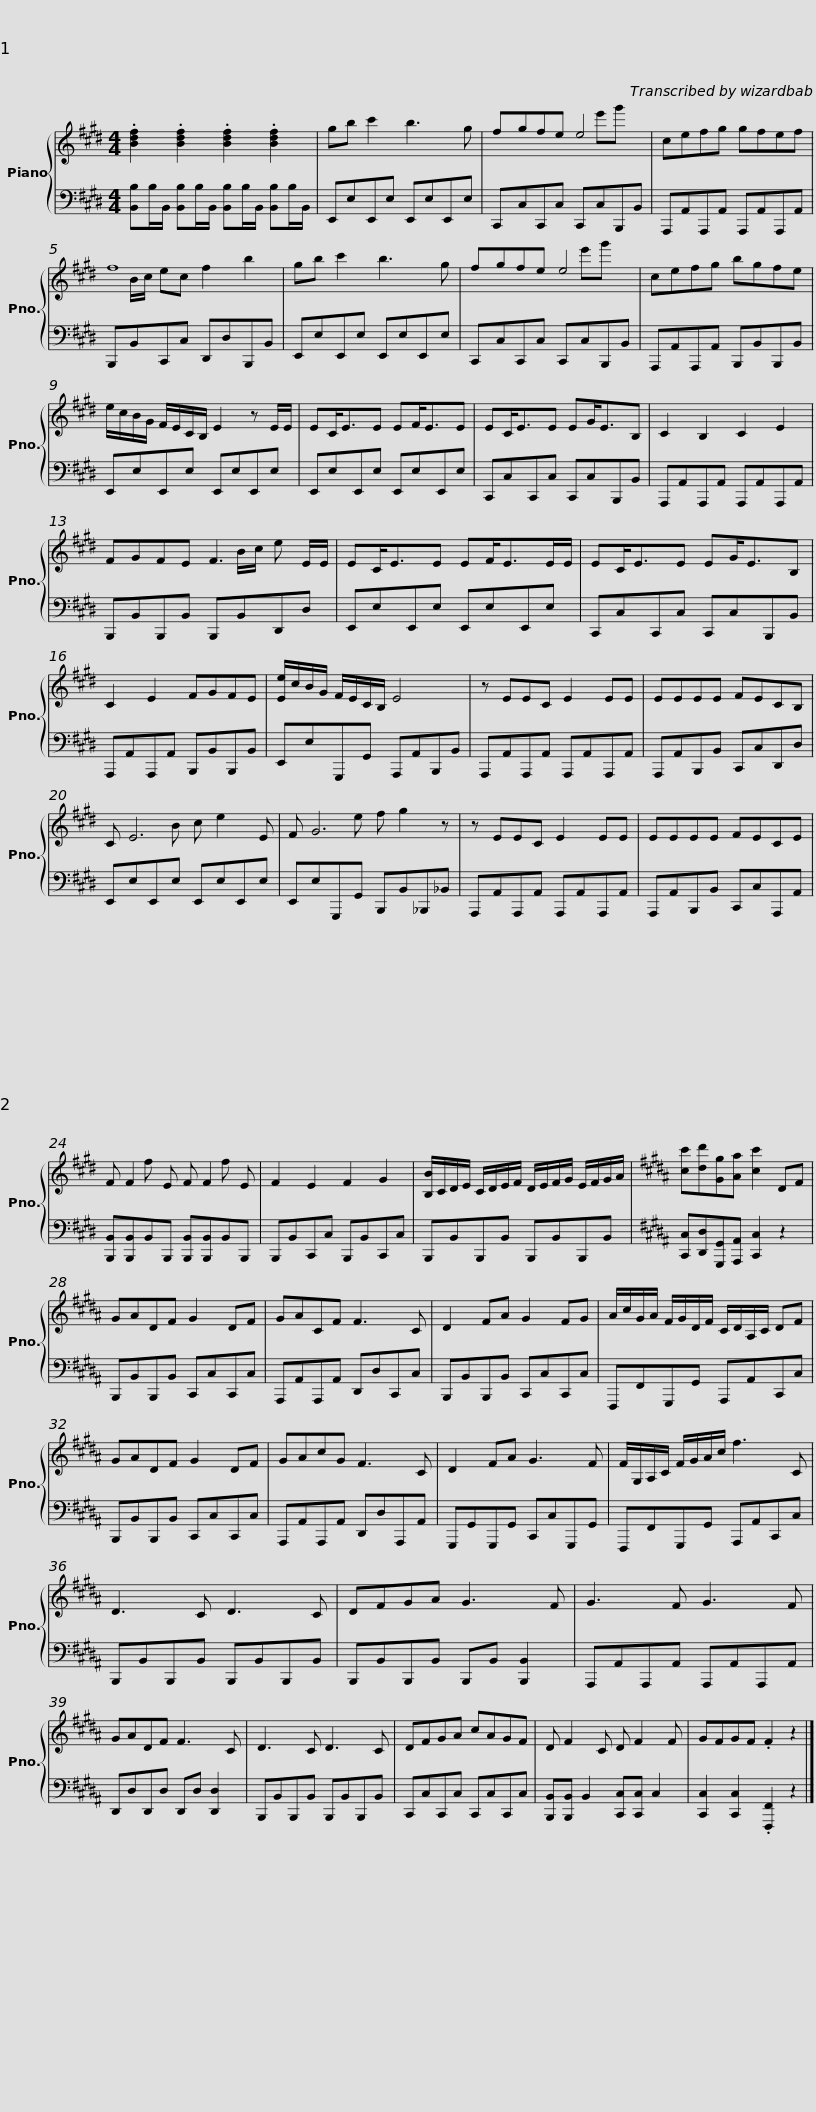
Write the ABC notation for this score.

X:1
%%score { ( 1 3 ) | 2 }
L:1/8
M:4/4
I:linebreak $
K:E
V:1 treble
V:3 treble
V:2 bass
V:1
 .[Bdf]2 .[Bdf]2 .[Bdf]2 .[Bdf]2 | gb c'2 b3 g | fgfe e4 | cefg gfef |$ f8 | %5
 gb c'2 b3 g | fgfe e4 | cefg bgfe |$ e/c/B/G/ F/E/C/B,/ E2 z E/E/ | EC<EE EF<EE | %10
 EC<EE EG<EB, | C2 B,2 C2 E2 |$ FGFE F3 E/E/ | EC<EE EF<EE/E/ | EC<EE EG<EB, | %15
 C2 E2 FGFE |$ [Ee]/c/B/G/ F/E/C/B,/ E4 | z EEC E2 EE | EEEE FECB, | C E6 E |$ %20
 F G6 z | z EEC E2 EE | EEEE FECE | F F2 E F F2 E | F2 E2 F2 G2 |$ %25
 [B,B]/C/D/E/ C/D/E/F/ D/E/F/G/ E/F/G/A/ |[K:B] [cc'][dd'][Gg][Aa] [cc']2 DF | GADF G2 DF | GACF F3 C |$ D2 FA G2 FG | %30
 A/c/G/A/ F/G/D/F/ C/D/A,/C/ DF | GADF G2 DF | GAcG F3 C |$ D2 FA G3 F | F/G,/A,/C/ F/G/A/c/ f3 C | %35
 D3 C D3 C | DFGA G3 F |$ G3 F G3 F | GADF F3 C | D3 C D3 C | %40
 DFGA cAGF |$ D F2 C D F2 F | GFGF .F2 z2 |] %43
V:2
 [B,,B,]B,/B,,/ [B,,B,]B,/B,,/ [B,,B,]B,/B,,/ [B,,B,]B,/B,,/ | E,,E,E,,E, E,,E,E,,E, | C,,C,C,,C, C,,C,B,,,B,, | A,,,A,,A,,,A,, A,,,A,,A,,,A,, |$ B,,,B,,C,,C, D,,D,B,,,B,, | %5
 E,,E,E,,E, E,,E,E,,E, | C,,C,C,,C, C,,C,B,,,B,, | A,,,A,,A,,,A,, B,,,B,,B,,,B,, |$ E,,E,E,,E, E,,E,E,,E, | E,,E,E,,E, E,,E,E,,E, | %10
 C,,C,C,,C, C,,C,B,,,B,, | A,,,A,,A,,,A,, A,,,A,,A,,,A,, |$ B,,,B,,B,,,B,, B,,,B,,D,,D, | E,,E,E,,E, E,,E,E,,E, | C,,C,C,,C, C,,C,B,,,B,, | %15
 A,,,A,,A,,,A,, B,,,B,,B,,,B,, |$ E,,E,G,,,G,, A,,,A,,B,,,B,, | A,,,A,,A,,,A,, A,,,A,,A,,,A,, | A,,,A,,B,,,B,, C,,C,D,,D, | E,,E,E,,E, E,,E,E,,E, |$ %20
 E,,E,G,,,G,, B,,,B,,_B,,,_B,, | A,,,A,,A,,,A,, A,,,A,,A,,,A,, | A,,,A,,B,,,B,, C,,C,A,,,A,, | [B,,,B,,][B,,,B,,]B,,B,,, [B,,,B,,][B,,,B,,]B,,B,,, | B,,,B,,C,,C, B,,,B,,C,,C, |$ %25
 B,,,B,,B,,,B,, B,,,B,,B,,,B,, |[K:B] [C,,C,][D,,D,][G,,,G,,][A,,,A,,] [C,,C,]2 z2 | B,,,B,,B,,,B,, C,,C,C,,C, | A,,,A,,A,,,A,, D,,D,C,,C, |$ B,,,B,,B,,,B,, C,,C,C,,C, | %30
 F,,,F,,G,,,G,, A,,,A,,C,,C, | B,,,B,,B,,,B,, C,,C,C,,C, | A,,,A,,A,,,A,, D,,D,A,,,A,, |$ G,,,G,,G,,,G,, C,,C,G,,,G,, | F,,,F,,G,,,G,, A,,,A,,C,,C, | %35
 B,,,B,,B,,,B,, B,,,B,,B,,,B,, | B,,,B,,B,,,B,, B,,,B,, [B,,,B,,]2 |$ A,,,A,,A,,,A,, A,,,A,,A,,,A,, | D,,D,D,,D, D,,D, [D,,D,]2 | B,,,B,,B,,,B,, B,,,B,,B,,,B,, | %40
 C,,C,C,,C, C,,C,C,,C, |$ [B,,,B,,][B,,,B,,] B,,2 [C,,C,][C,,C,] C,2 | [C,,C,]2 [C,,C,]2 .[F,,,F,,]2 z2 |] %43
V:3
 x8 | x8 | x5 e'g' x | x8 |$ x B/c/ ec f2 b2 | %5
 x8 | x5 e'g' x | x8 |$ x8 | x8 | %10
 x8 | x8 |$ x5 B/c/ e x | x8 | x8 | %15
 x8 |$ x8 | x8 | x8 | x3 B c e2 x |$ %20
 x3 e f g2 x | x8 | x8 | x2 f x3 f x | x8 |$ %25
 x8 |[K:B] x8 | x8 | x8 |$ x8 | %30
 x8 | x8 | x8 |$ x8 | x8 | %35
 x8 | x8 |$ x8 | x8 | x8 | %40
 x8 |$ x8 | x8 |] %43
